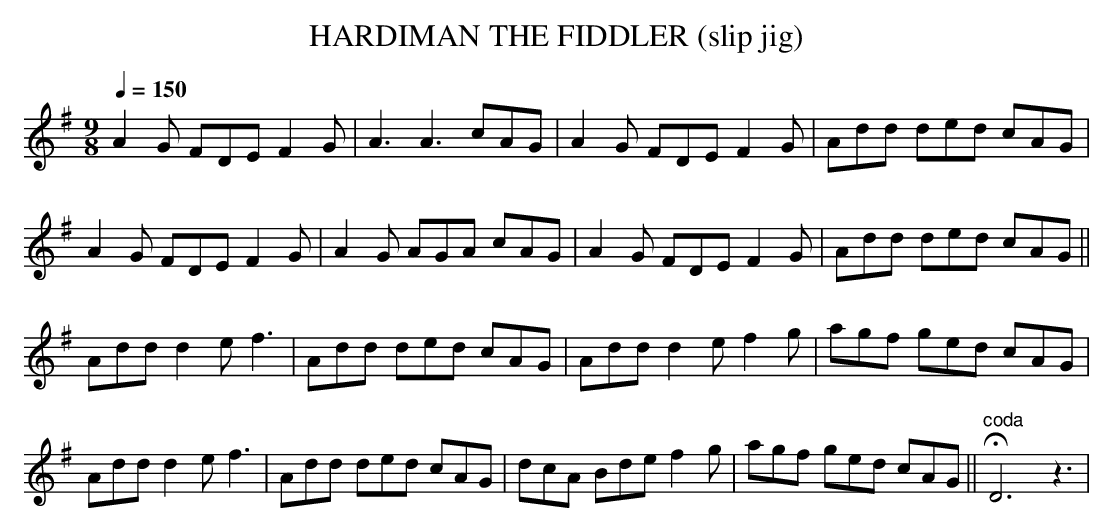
X:1
T:HARDIMAN THE FIDDLER (slip jig)
M:9/8
L:1/8
Q:1/4=150
K:Dmix
A2G FDE F2G|A3 A3 cAG|A2G FDE F2G|Add ded cAG|
A2G FDE F2G|A2G AGA cAG|A2G FDE F2G|Add ded cAG||
Add d2e f3|Add ded cAG|Add d2e f2g|agf ged cAG|
Add d2e f3|Add ded cAG|dcA Bde f2g|agf ged cAG||\
"^coda"HD6z3|}
